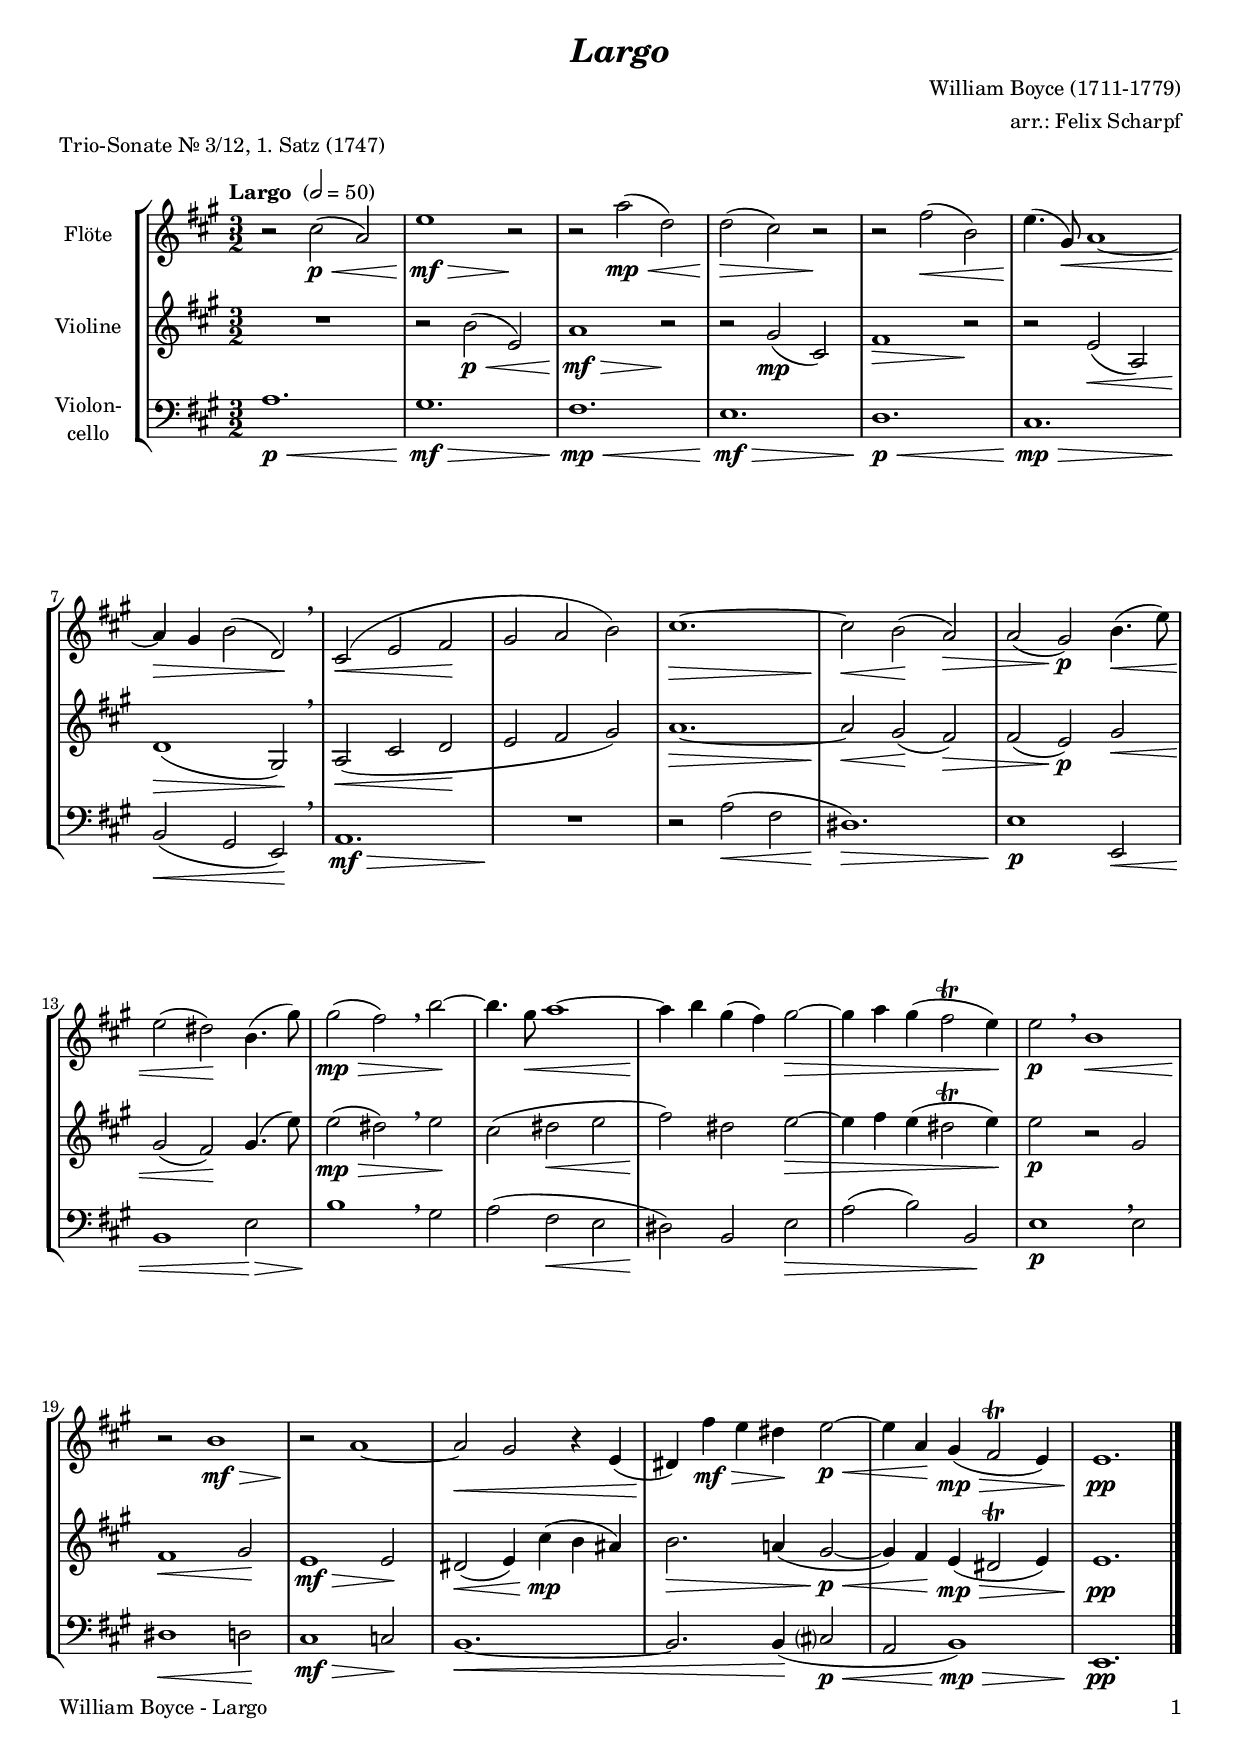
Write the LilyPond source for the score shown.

\version "2.24.4"
\include "deutsch.ly"

#(set-global-staff-size 18)

\header {
  title     = \markup \bold \italic "Largo"
  composer  = "William Boyce (1711-1779)"
  arranger  = "arr.: Felix Scharpf"
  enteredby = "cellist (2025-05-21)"
  piece     = "Trio-Sonate Nr. 3/12, 1. Satz (1747)"
}

voiceconsts = {
  \key a \major
  \time 3/2
  \clef "treble"
  \numericTimeSignature
  \compressEmptyMeasures
  % Set default beaming for all staves
%  \set Timing.beamExceptions = #'()
%  \set Timing.baseMoment     = #(ly:make-moment 1 4)
%  \set Timing.beatStructure  = #'(1 1 1)
  \tempo "Largo " 2=50
}

mifl = "flute"
mist = "string ensemble 1"
mivl = "violin"
miba = "cello"
mipz = "pizzicato strings"

va = \relative c'' {
  \voiceconsts

  r2 cis(\p\< a)
  e'1\!\mf\> r2\!
  r a(\mp\< d,)
  d(\!\> cis) r\!
  r fis(\< h,)

  e4.(\! gis,8)\< a1~
  a4\!\> gis h2( d,)\! \breathe
  cis(\< e fis\!
  gis a h)
  cis1.~\>
  cis2\!\< h(\! a)\>

  a( gis)\!\p h4.(\< e8)
  e2( dis)\! h4.( gis'8)
  gis2(\mp\> fis) \breathe h~\!
  h4. gis8\< a1~
  a4\! h gis( fis) gis2~\>

  gis4 a gis( fis2\trill e4)\!
  e2\p \breathe h1\<
  r2\! h1\mf\>
  r2\! a1~
  a2\< gis r4 e(

  dis)\! fis'\mf\> e dis\! e2~\p\<
  e4 a,\! gis(\mp\> fis2\trill e4)
  e1.\!\pp \bar "|."
}

vb = \relative c'' {
  \voiceconsts

  R1.
  r2 h(\p\< e,)
  a1\!\mf\> r2\!
  r gis(\mp cis,)
  fis1\!\> r2\!

  r e(\< a,)
  d1(\!\> gis,2)\! \breathe
  a(\< cis d\!
  e fis gis)
  a1.~\>
  a2\!\< gis(\! fis)\>

  fis( e)\!\p gis\<
  gis( fis)\! gis4.( e'8)
  e2(\mp\> dis) \breathe e\!
  cis( dis\< e
  fis)\! dis e~\>

  e4 fis e( dis2\trill e4)\!
  e2\p r gis,
  fis1\< gis2\!
  e1\mf\> e2\!
  dis(\< e4) cis'(\!\mp h ais)

  h2.\> a!4( gis2~\!\p\<
  gis4) fis\! e(\mp\> dis2\trill e4)
  e1.\!\pp \bar "|."
}

vc = \relative c' {
  \voiceconsts
  \clef "bass"

  a1.\p\<
  gis\!\mf\>
  fis\!\mp\<
  e\!\mf\>
  d\!\p\<

  cis\!\mp\>
  h2(\< gis e)\! \breathe
  a1.\mf\>
  R\!
  r2 a'(\< fis
  dis1.)\!\>

  e1\!\p e,2\<
  h'1 e2\!\>
  h'1\! \breathe gis2
  a( fis\< e
  dis)\! h e\>

  a( h) h,\!
  e1\p \breathe e2
  dis1\< d2\!
  cis1\mf\> c2\!
  h1.~\<

  h2. h4(\! cis?2\p\<
  a h1)\!\mp\>
  e,1.\!\pp \bar "|."
}


music = \new StaffGroup <<
      \new Staff {
	\set Staff.midiInstrument = \mifl
	\set Staff.instrumentName = \markup \center-column { "Flöte" }
	\transpose a a { \va }
      }

      \new Staff {
	\set Staff.midiInstrument = \mivl
	\set Staff.instrumentName = \markup \center-column { "Violine" }
	\transpose a a { \vb }
      }

      \new Staff {
	\set Staff.midiInstrument = \miba
	\set Staff.instrumentName = \markup \center-column { "Violon-" "cello" }
	\transpose a a { \vc }
      }
>>

\book {
   \paper {
    print-page-number = ##t
    print-first-page-number = ##t
    ragged-last-bottom = ##f
    oddHeaderMarkup = \markup \null
    evenHeaderMarkup = \markup \null
    oddFooterMarkup = \markup {
      \fill-line {
        \if \should-print-page-number
        "William Boyce - Largo" \fromproperty #'page:page-number-string
      }
    }
    evenFooterMarkup = \oddFooterMarkup
  } \score {
    \music
    \layout {}
  }

  \score {
    \unfoldRepeats \music

    \midi {
      \context {
        \Score
      }
    }
  }
}